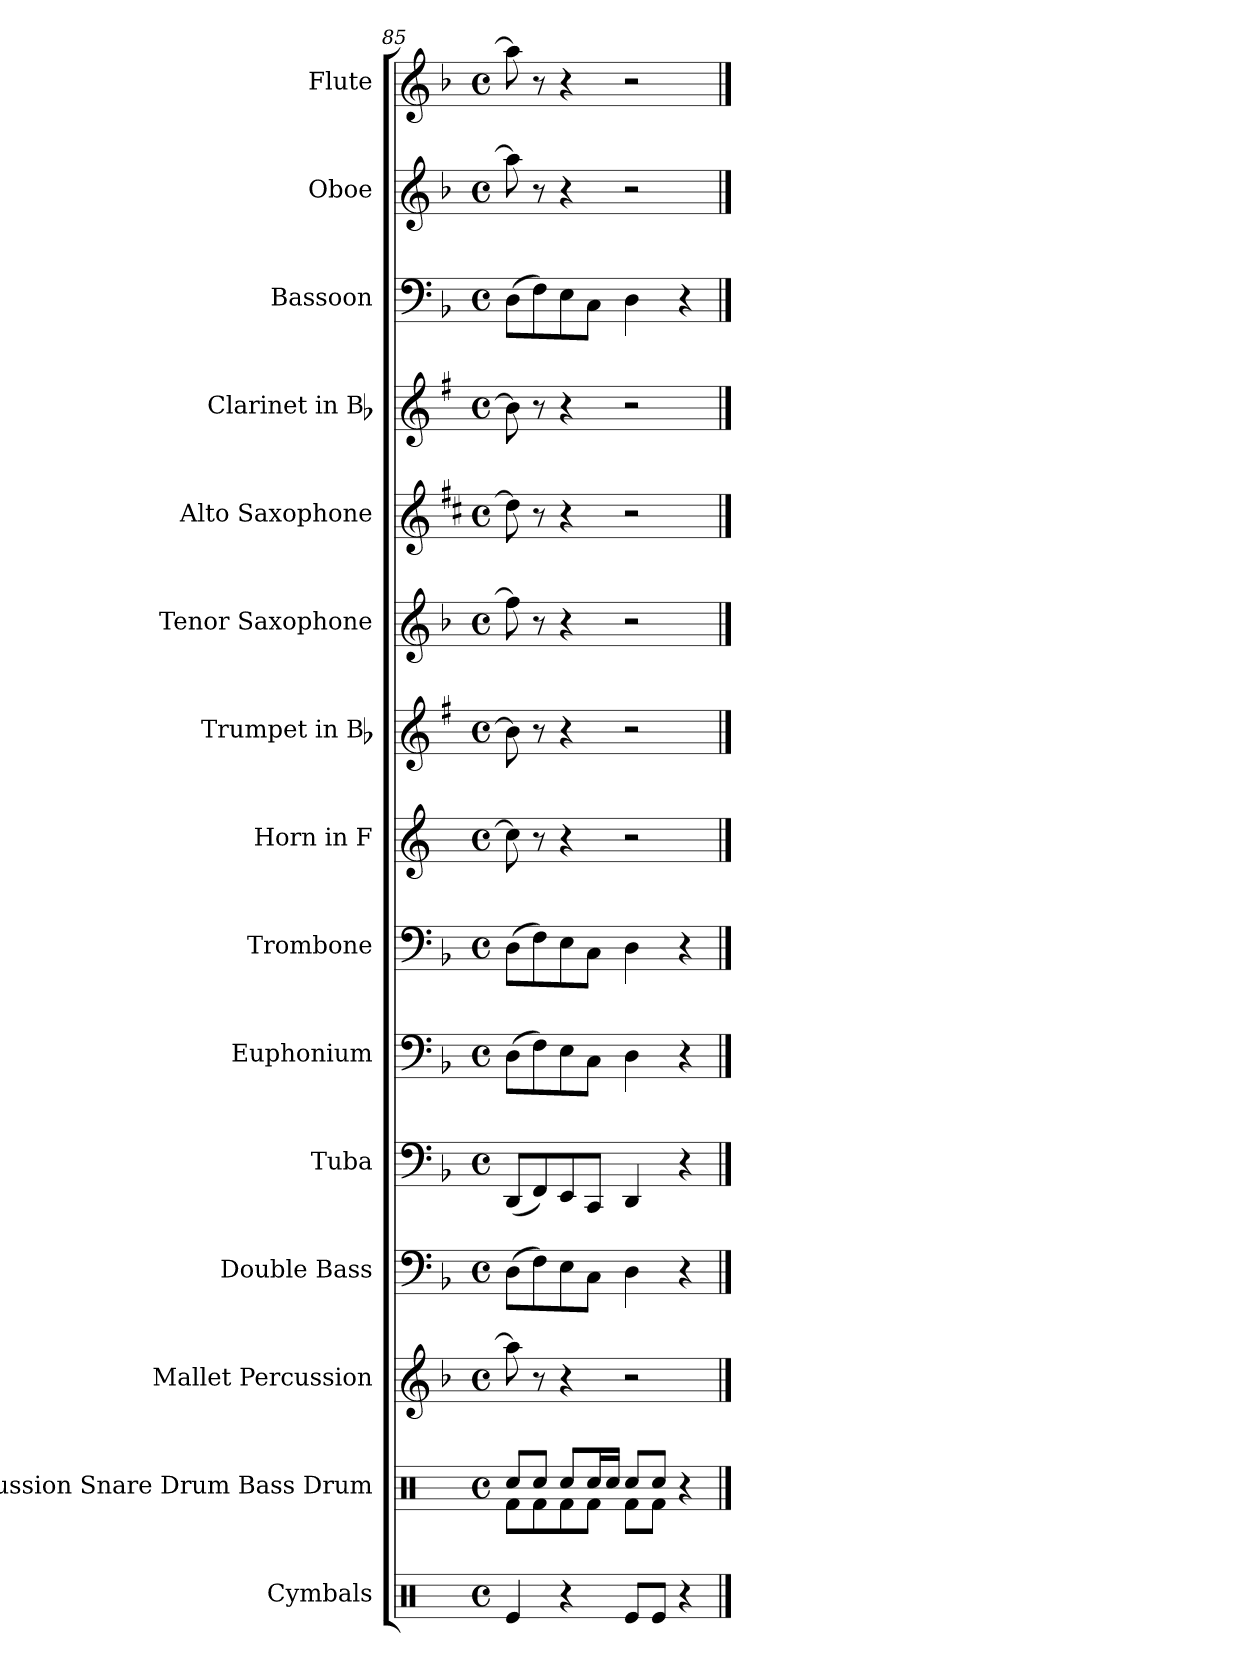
**kern	**kern	**kern	**kern	**kern	**kern	**kern	**kern	**kern	**kern	**kern	**kern	**kern	**kern	**kern
*part15	*part14	*part13	*part12	*part11	*part10	*part9	*part8	*part7	*part6	*part5	*part4	*part3	*part2	*part1
*staff15	*staff14	*staff13	*staff12	*staff11	*staff10	*staff9	*staff8	*staff7	*staff6	*staff5	*staff4	*staff3	*staff2	*staff1
*I"Cymbals	*I"Percussion Snare Drum Bass Drum	*I"Mallet Percussion	*I"Double Bass	*I"Tuba	*I"Euphonium	*I"Trombone	*I"Horn in F	*I"Trumpet in Bb	*I"Tenor Saxophone	*I"Alto Saxophone	*I"Clarinet in Bb	*I"Bassoon	*I"Oboe	*I"Flute
*I'Cym.	*I'Perc.	*I'Mllt.	*I'Db.	*I'Tba.	*I'Euph.	*I'Tbn.	*I'Hn.	*I'Tpt.	*I'Ten. Sax.	*I'Alto Sax.	*I'Cl.	*I'Bsn.	*I'Ob.	*I'Fl.
*clefX	*clefX	*clefG2	*clefF4	*clefF4	*clefF4	*clefF4	*clefG2	*clefG2	*clefG2	*clefG2	*clefG2	*clefF4	*clefG2	*clefG2
*	*	*ITrd-14c-24	*ITrd7c12	*	*	*	*ITrd4c7	*ITrd1c2	*ITrd8c14	*ITrd5c9	*ITrd1c2	*	*	*
*k[]	*k[]	*k[b-]	*k[b-]	*k[b-]	*k[b-]	*k[b-]	*k[b-]	*k[b-]	*k[b-]	*k[b-]	*k[b-]	*k[b-]	*k[b-]	*k[b-]
*C:	*C:	*d:	*d:	*d:	*d:	*d:	*d:	*d:	*d:	*d:	*d:	*d:	*d:	*d:
*M4/4	*M4/4	*M4/4	*M4/4	*M4/4	*M4/4	*M4/4	*M4/4	*M4/4	*M4/4	*M4/4	*M4/4	*M4/4	*M4/4	*M4/4
*met(c)	*met(c)	*met(c)	*met(c)	*met(c)	*met(c)	*met(c)	*met(c)	*met(c)	*met(c)	*met(c)	*met(c)	*met(c)	*met(c)	*met(c)
=85	=85	=85	=85	=85	=85	=85	=85	=85	=85	=85	=85	=85	=85	=85
*	*^	*	*	*	*	*	*	*	*	*	*	*	*	*
4Rei/	8Rcci/L	8Rfi\L	8aaaai\]	(8DDi\L	(8DDi/L	(8Di\L	(8Di\L	8f#i\]	8ai\]	8f#i\]	8f#i\]	8ai\]	(8Di\L	8aai\]	8aai\]
.	8Rcci/J	8Rfi\	8r	8FFi\)	8FFi/)	8Fi\)	8Fi\)	8r	8r	8r	8r	8r	8Fi\)	8r	8r
4r	8Rcci/L	8Rfi\	4r	8EEi\	8EEi/	8Ei\	8Ei\	4r	4r	4r	4r	4r	8Ei\	4r	4r
.	16Rcci/L	8Rfi\J	.	8CCi\J	8CCi/J	8Ci\J	8Ci\J	.	.	.	.	.	8Ci\J	.	.
.	16Rcci/JJ	.	.	.	.	.	.	.	.	.	.	.	.	.	.
8Rei/L	8Rcci/L	8Rfi\L	2r	4DDi\	4DDi/	4Di\	4Di\	2r	2r	2r	2r	2r	4Di\	2r	2r
8Rei/J	8Rcci/J	8Rfi\J	.	.	.	.	.	.	.	.	.	.	.	.	.
4r	4r	4ryy	.	4r	4r	4r	4r	.	.	.	.	.	4r	.	.
*	*v	*v	*	*	*	*	*	*	*	*	*	*	*	*	*
==	==	==	==	==	==	==	==	==	==	==	==	==	==	==
*-	*-	*-	*-	*-	*-	*-	*-	*-	*-	*-	*-	*-	*-	*-
